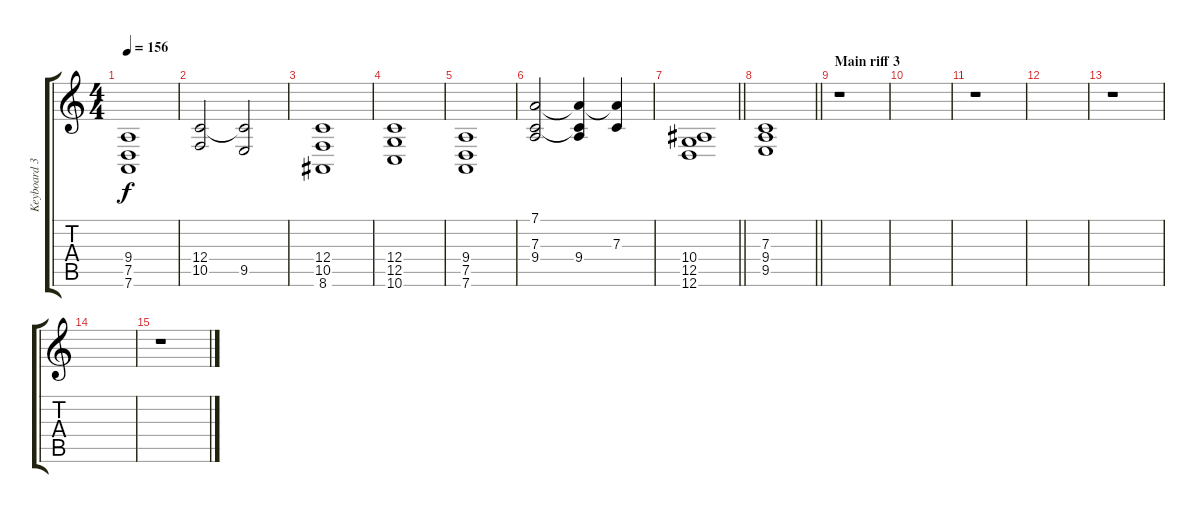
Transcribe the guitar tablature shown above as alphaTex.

\track ("Keyboard 3/Tuomas" "Keyboard 3") {instrument synthstrings1}
\staff {score tabs}
\tuning (D4 A3 F3 C3 G2 D2) {hide}
\ts (4 4)
\tempo 156
\clef g2
\ks c
(9.4 7.5 7.6).1{dy f} |
(12.4 10.5).2 (12.4{t} 9.5).2 |
(12.4 10.5 8.6).1 |
(12.4 12.5 10.6).1 |
(9.4 7.5 7.6).1 |
(7.1 7.3 9.4).2 (7.1{t} 7.3{t} 9.4).4 (7.1{t} 7.3).4 |
\barLineRight lightlight
(10.4 12.5 12.6).1 |
\barLineRight lightlight
(7.3 9.4 9.5).1 |
\section ("" "Main riff 3")
r.1 |
|
r.1 |
|
r.1 |
|
r.1
